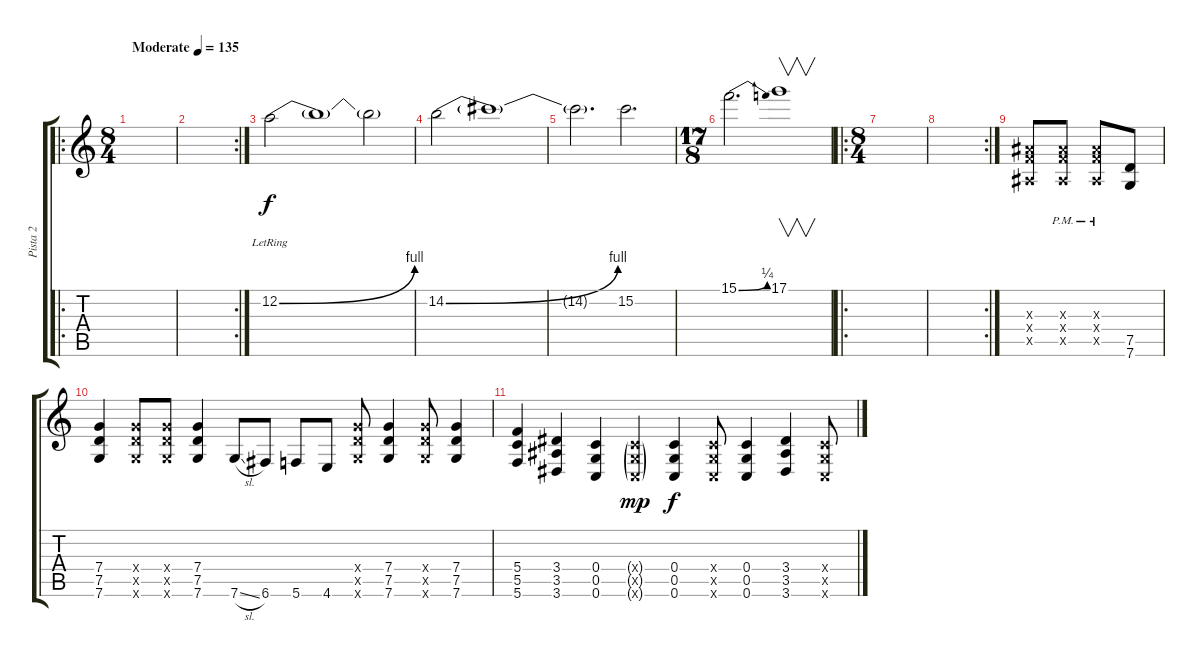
\track ("Pista 2" "Pista 2") {instrument distortionguitar}
\staff {score tabs}
\tuning (D4 A3 F3 C3 G2 C2) {hide}
\ro
\ts (8 4)
\tempo (135 "Moderate")
\clef g2
\ks c
|
\rc 2
|
12.2{be (bend 0 0 60 4) lr}.2 12.2{t}.1 12.2{t}.2 |
14.2{be (bend 0 0 60 4)}.2 14.2{t}.1 |
14.2{t}.2{d} 15.2.2{d} |
\ts (17 8)
15.1{be (bend 0 0 60 1)}.2{d} 17.1.1{v} |
\ro
\ts (8 4)
|
\rc 2
|
(5.3{x} 5.4{x} 3.5{x}).8 (5.3{pm x} 5.4{pm x} 3.5{pm x}).8 (5.3{pm x} 5.4{pm x} 3.5{pm x}).8 (7.5 7.6).8 |
(7.4 7.5 7.6).4 (7.4{x} 7.5{x} 7.6{x}).8 (7.4{x} 7.5{x} 7.6{x}).8 (7.4 7.5 7.6).4 7.6{sl}.8 6.6.8 5.6.8 4.6.8 (7.4{x} 7.5{x} 7.6{x}).8 (7.4 7.5 7.6).4 (7.4{x} 7.5{x} 7.6{x}).8 (7.4 7.5 7.6).4 |
(5.4 5.5 5.6).4 (3.4 3.5 3.6).4 (0.4 0.5 0.6).4 (0.4{g x} 0.5{g x} 0.6{g x}).4{dy mp} (0.4 0.5 0.6).4{dy f} (0.4{x} 0.5{x} 0.6{x}).8 (0.4 0.5 0.6).4 (3.4 3.5 3.6).4 (0.4{x} 0.5{x} 0.6{x}).8
